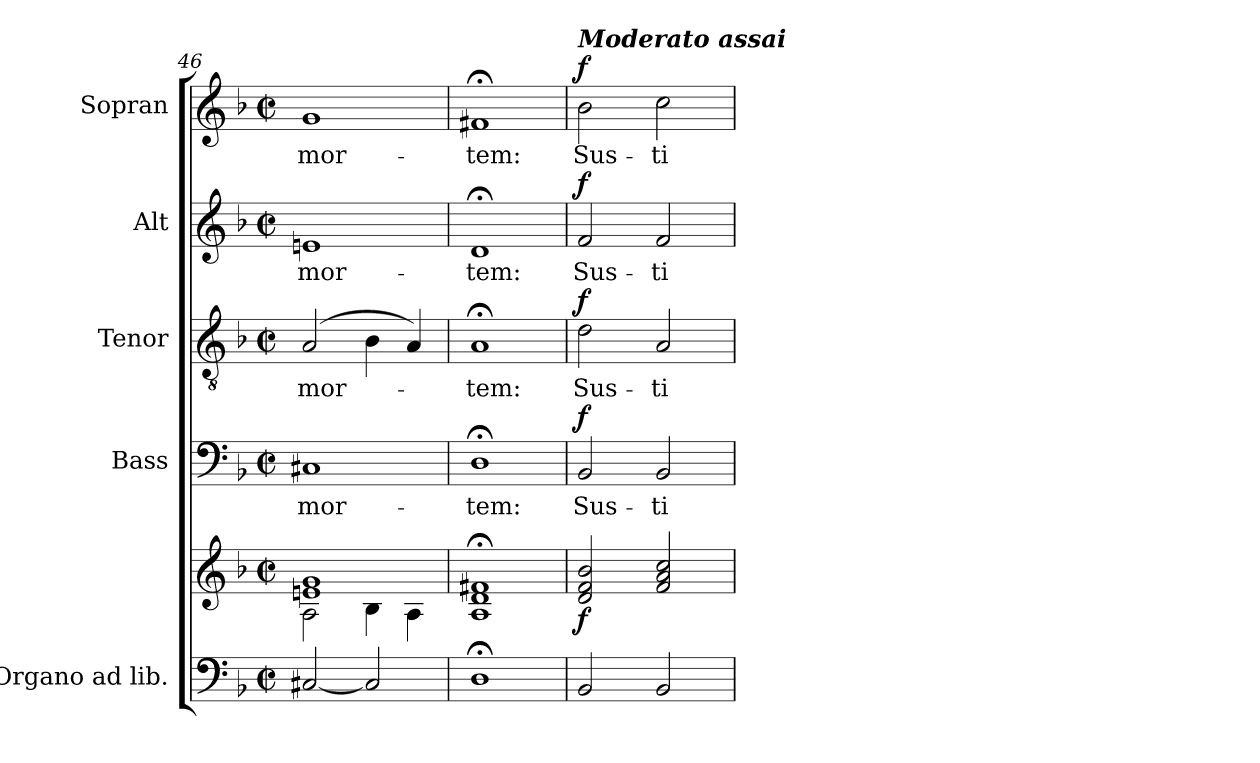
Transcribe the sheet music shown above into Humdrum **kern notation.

**kern	**kern	**dynam	**kern	**text	**dynam	**kern	**text	**dynam	**kern	**text	**dynam	**kern	**text	**dynam
*part5	*part5	*part5	*part4	*part4	*part4	*part3	*part3	*part3	*part2	*part2	*part2	*part1	*part1	*part1
*staff6	*staff5	*staff5/6	*staff4	*staff4	*staff4	*staff3	*staff3	*staff3	*staff2	*staff2	*staff2	*staff1	*staff1	*staff1
*I"Organo ad lib.	*	*	*I"Bass	*	*	*I"Tenor	*	*	*I"Alt	*	*	*I"Sopran	*	*
*	*	*	*I'B.	*	*	*I'T.	*	*	*I'A.	*	*	*I'S.	*	*
*clefF4	*clefG2	*	*clefF4	*	*	*clefGv2	*	*	*clefG2	*	*	*clefG2	*	*
*k[b-]	*k[b-]	*	*k[b-]	*	*	*k[b-]	*	*	*k[b-]	*	*	*k[b-]	*	*
*F:	*F:	*	*F:	*	*	*F:	*	*	*F:	*	*	*F:	*	*
*M2/2	*M2/2	*	*M2/2	*	*	*M2/2	*	*	*M2/2	*	*	*M2/2	*	*
*met(c|)	*met(c|)	*	*met(c|)	*	*	*met(c|)	*	*	*met(c|)	*	*	*met(c|)	*	*
=46	=46	=46	=46	=46	=46	=46	=46	=46	=46	=46	=46	=46	=46	=46
*	*^	*	*	*	*	*	*	*	*	*	*	*	*	*
!	!	!	!	!	!LO:LY:b	!	!	!LO:LY:b	!	!	!LO:LY:b	!	!	!LO:LY:b	!
[2C#X/	1en 1g	2A\	.	1C#X	mor-	.	(2A/	mor-	.	1en	mor-	.	1g	mor-	.
2C#/]	.	4B-\	.	.	.	.	4B-\	.	.	.	.	.	.	.	.
.	.	4A\	.	.	.	.	4A/)	.	.	.	.	.	.	.	.
=47	=47	=47	=47	=47	=47	=47	=47	=47	=47	=47	=47	=47	=47	=47	=47
!	!	!	!	!	!LO:LY:b	!	!	!LO:LY:b	!	!	!LO:LY:b	!	!	!LO:LY:b	!
*	*v	*v	*	*	*	*	*	*	*	*	*	*	*	*	*
1D;	1A;< 1d;< 1f#X;<	.	1D;<	-tem:	.	1A;<	-tem:	.	1d;<	-tem:	.	1f#X;<	-tem:	.
!!LO:PB:g=z
=48	=48	=48	=48	=48	=48	=48	=48	=48	=48	=48	=48	=48	=48	=48
!	!	!	!	!	!	!	!	!	!	!	!	!LO:TX:a:Bi:t=Moderato assai	!	!
!	!	!LO:DY:b	!	!LO:LY:b	!LO:DY:a	!	!LO:LY:b	!LO:DY:a	!	!LO:LY:b	!LO:DY:a	!	!LO:LY:b	!LO:DY:b
2BB-/	2d/ 2f/ 2b-/	f	2BB-/	Sus-	f	2d\	Sus-	f	2f/	Sus-	f	2b-\	Sus-	f
!	!	!	!	!LO:LY:b	!	!	!LO:LY:b	!	!	!LO:LY:b	!	!	!LO:LY:b	!
2BB-/	2f/ 2a/ 2cc/	.	2BB-/	-ti-	.	2A/	-ti-	.	2f/	-ti-	.	2cc\	-ti-	.
=	=	=	=	=	=	=	=	=	=	=	=	=	=	=
*-	*-	*-	*-	*-	*-	*-	*-	*-	*-	*-	*-	*-	*-	*-
